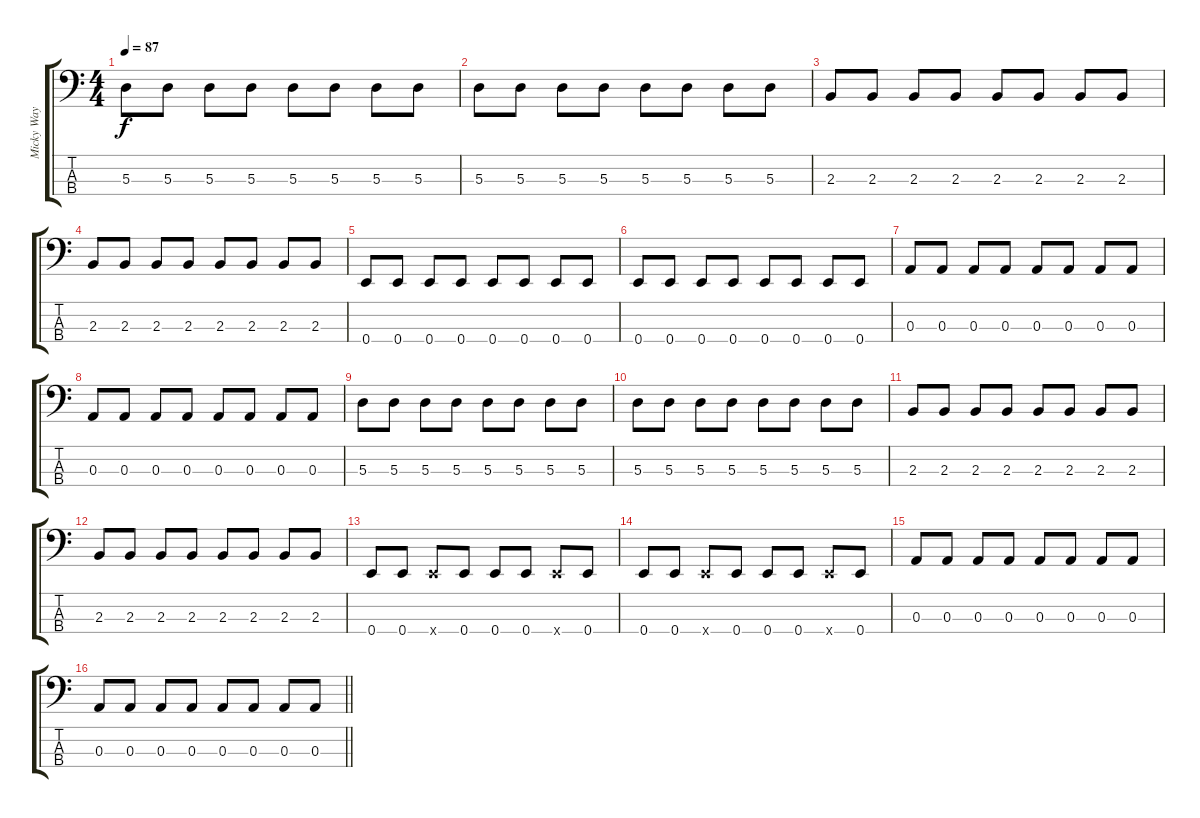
\track ("Micky Way" "Micky Way") {instrument electricbasspick}
\staff {score tabs}
\tuning (G2 D2 A1 E1) {hide}
\ts (4 4)
\tempo 87
\clef f4
\ks c
5.3.8{dy f} 5.3.8 5.3.8 5.3.8 5.3.8 5.3.8 5.3.8 5.3.8 |
5.3.8 5.3.8 5.3.8 5.3.8 5.3.8 5.3.8 5.3.8 5.3.8 |
2.3.8 2.3.8 2.3.8 2.3.8 2.3.8 2.3.8 2.3.8 2.3.8 |
2.3.8 2.3.8 2.3.8 2.3.8 2.3.8 2.3.8 2.3.8 2.3.8 |
0.4.8 0.4.8 0.4.8 0.4.8 0.4.8 0.4.8 0.4.8 0.4.8 |
0.4.8 0.4.8 0.4.8 0.4.8 0.4.8 0.4.8 0.4.8 0.4.8 |
0.3.8 0.3.8 0.3.8 0.3.8 0.3.8 0.3.8 0.3.8 0.3.8 |
0.3.8 0.3.8 0.3.8 0.3.8 0.3.8 0.3.8 0.3.8 0.3.8 |
5.3.8 5.3.8 5.3.8 5.3.8 5.3.8 5.3.8 5.3.8 5.3.8 |
5.3.8 5.3.8 5.3.8 5.3.8 5.3.8 5.3.8 5.3.8 5.3.8 |
2.3.8 2.3.8 2.3.8 2.3.8 2.3.8 2.3.8 2.3.8 2.3.8 |
2.3.8 2.3.8 2.3.8 2.3.8 2.3.8 2.3.8 2.3.8 2.3.8 |
0.4.8 0.4.8 0.4{x}.8 0.4.8 0.4.8 0.4.8 0.4{x}.8 0.4.8 |
0.4.8 0.4.8 0.4{x}.8 0.4.8 0.4.8 0.4.8 0.4{x}.8 0.4.8 |
0.3.8 0.3.8 0.3.8 0.3.8 0.3.8 0.3.8 0.3.8 0.3.8 |
\barLineRight lightlight
0.3.8 0.3.8 0.3.8 0.3.8 0.3.8 0.3.8 0.3.8 0.3.8
